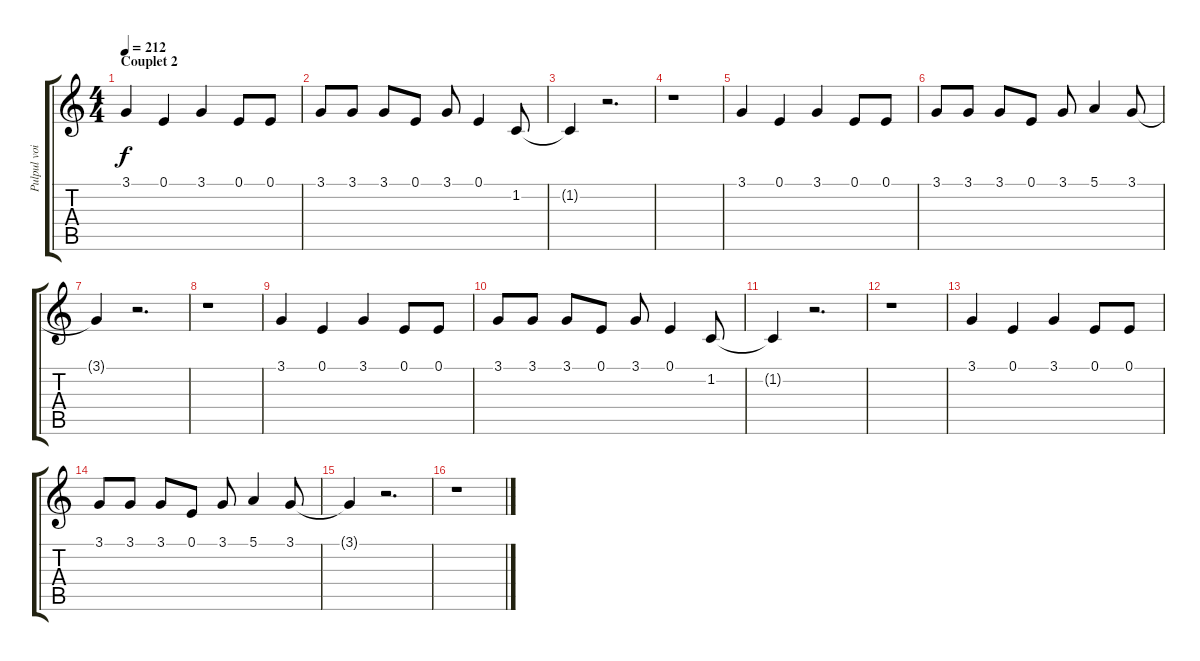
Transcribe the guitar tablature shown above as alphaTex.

\track ("Pulpul voix" "Pulpul voi") {instrument clarinet}
\staff {score tabs}
\tuning (E4 B3 G3 D3 A2 E2) {hide}
\ts (4 4)
\section ("" "Couplet 2")
\tempo 212
\clef g2
\ks c
3.1.4{dy f} 0.1.4 3.1.4 0.1.8 0.1.8 |
3.1.8 3.1.8 3.1.8 0.1.8 3.1.8 0.1.4 1.2.8 |
1.2{t}.4 r.2{d} |
r.1 |
3.1.4 0.1.4 3.1.4 0.1.8 0.1.8 |
3.1.8 3.1.8 3.1.8 0.1.8 3.1.8 5.1.4 3.1.8 |
3.1{t}.4 r.2{d} |
r.1 |
3.1.4 0.1.4 3.1.4 0.1.8 0.1.8 |
3.1.8 3.1.8 3.1.8 0.1.8 3.1.8 0.1.4 1.2.8 |
1.2{t}.4 r.2{d} |
r.1 |
3.1.4 0.1.4 3.1.4 0.1.8 0.1.8 |
3.1.8 3.1.8 3.1.8 0.1.8 3.1.8 5.1.4 3.1.8 |
3.1{t}.4 r.2{d} |
r.1
